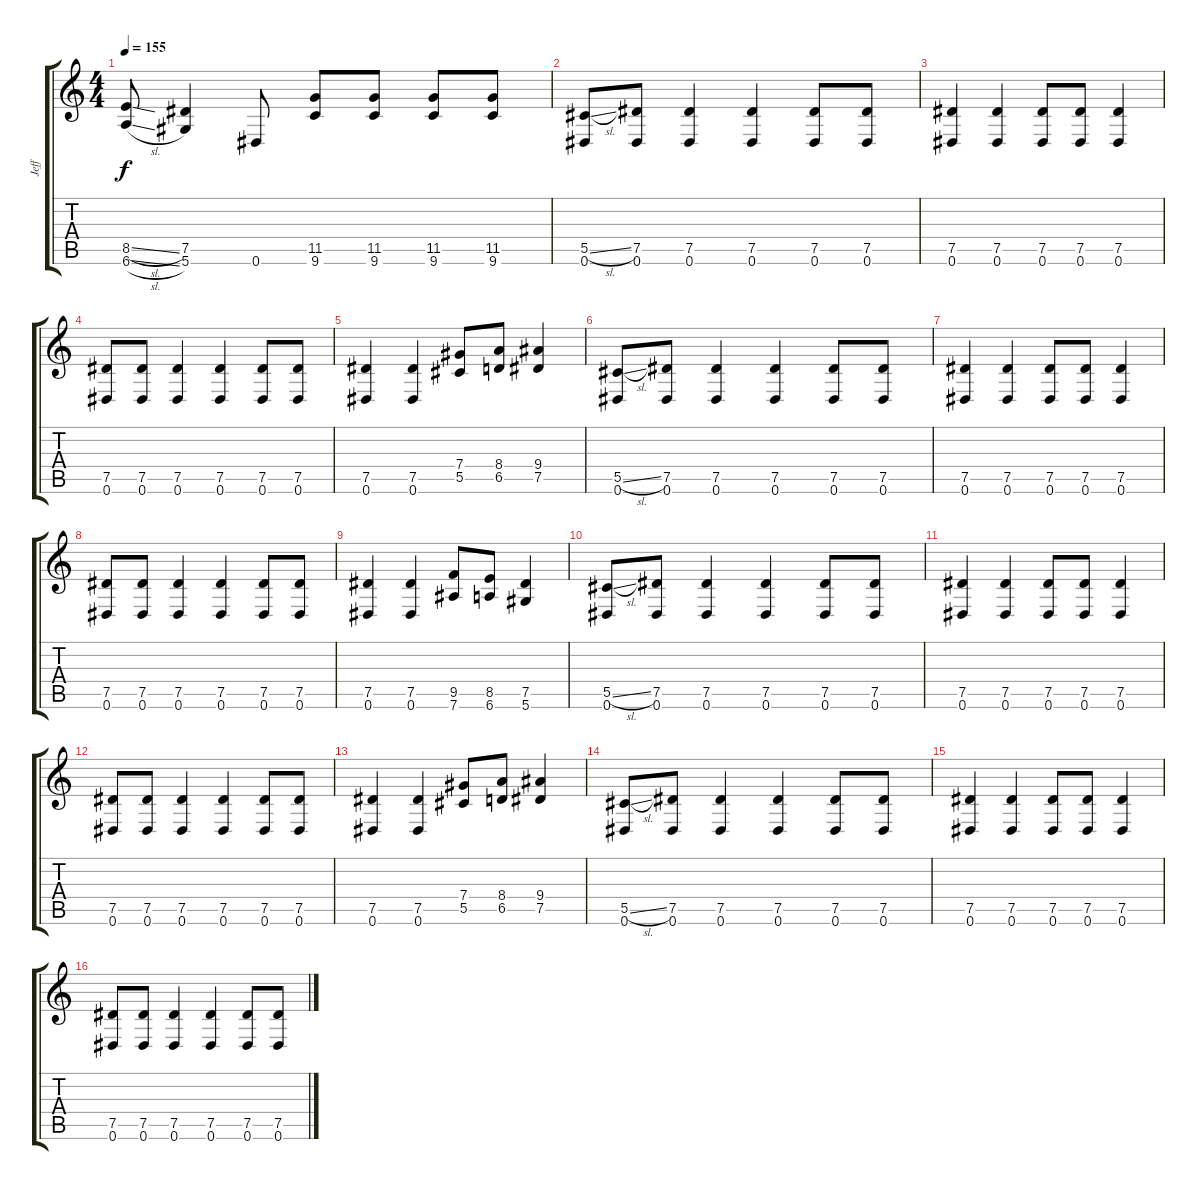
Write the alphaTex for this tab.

\track ("Jeff" "Jeff") {instrument distortionguitar}
\staff {score tabs}
\tuning (Eb4 Bb3 Gb3 Db3 Ab2 Eb2) {hide}
\ts (4 4)
\tempo 155
\clef g2
\ks c
(8.5{sl} 6.6{sl}).8{dy f} (7.5 5.6).4 0.6.8 (11.5 9.6).8 (11.5 9.6).8 (11.5 9.6).8 (11.5 9.6).8 |
(5.5{sl} 0.6).8 (7.5 0.6).8 (7.5 0.6).4 (7.5 0.6).4 (7.5 0.6).8 (7.5 0.6).8 |
(7.5 0.6).4 (7.5 0.6).4 (7.5 0.6).8 (7.5 0.6).8 (7.5 0.6).4 |
(7.5 0.6).8 (7.5 0.6).8 (7.5 0.6).4 (7.5 0.6).4 (7.5 0.6).8 (7.5 0.6).8 |
(7.5 0.6).4 (7.5 0.6).4 (7.4 5.5).8 (8.4 6.5).8 (9.4 7.5).4 |
(5.5{sl} 0.6).8 (7.5 0.6).8 (7.5 0.6).4 (7.5 0.6).4 (7.5 0.6).8 (7.5 0.6).8 |
(7.5 0.6).4 (7.5 0.6).4 (7.5 0.6).8 (7.5 0.6).8 (7.5 0.6).4 |
(7.5 0.6).8 (7.5 0.6).8 (7.5 0.6).4 (7.5 0.6).4 (7.5 0.6).8 (7.5 0.6).8 |
(7.5 0.6).4 (7.5 0.6).4 (9.5 7.6).8 (8.5 6.6).8 (7.5 5.6).4 |
(5.5{sl} 0.6).8 (7.5 0.6).8 (7.5 0.6).4 (7.5 0.6).4 (7.5 0.6).8 (7.5 0.6).8 |
(7.5 0.6).4 (7.5 0.6).4 (7.5 0.6).8 (7.5 0.6).8 (7.5 0.6).4 |
(7.5 0.6).8 (7.5 0.6).8 (7.5 0.6).4 (7.5 0.6).4 (7.5 0.6).8 (7.5 0.6).8 |
(7.5 0.6).4 (7.5 0.6).4 (7.4 5.5).8 (8.4 6.5).8 (9.4 7.5).4 |
(5.5{sl} 0.6).8 (7.5 0.6).8 (7.5 0.6).4 (7.5 0.6).4 (7.5 0.6).8 (7.5 0.6).8 |
(7.5 0.6).4 (7.5 0.6).4 (7.5 0.6).8 (7.5 0.6).8 (7.5 0.6).4 |
(7.5 0.6).8 (7.5 0.6).8 (7.5 0.6).4 (7.5 0.6).4 (7.5 0.6).8 (7.5 0.6).8
